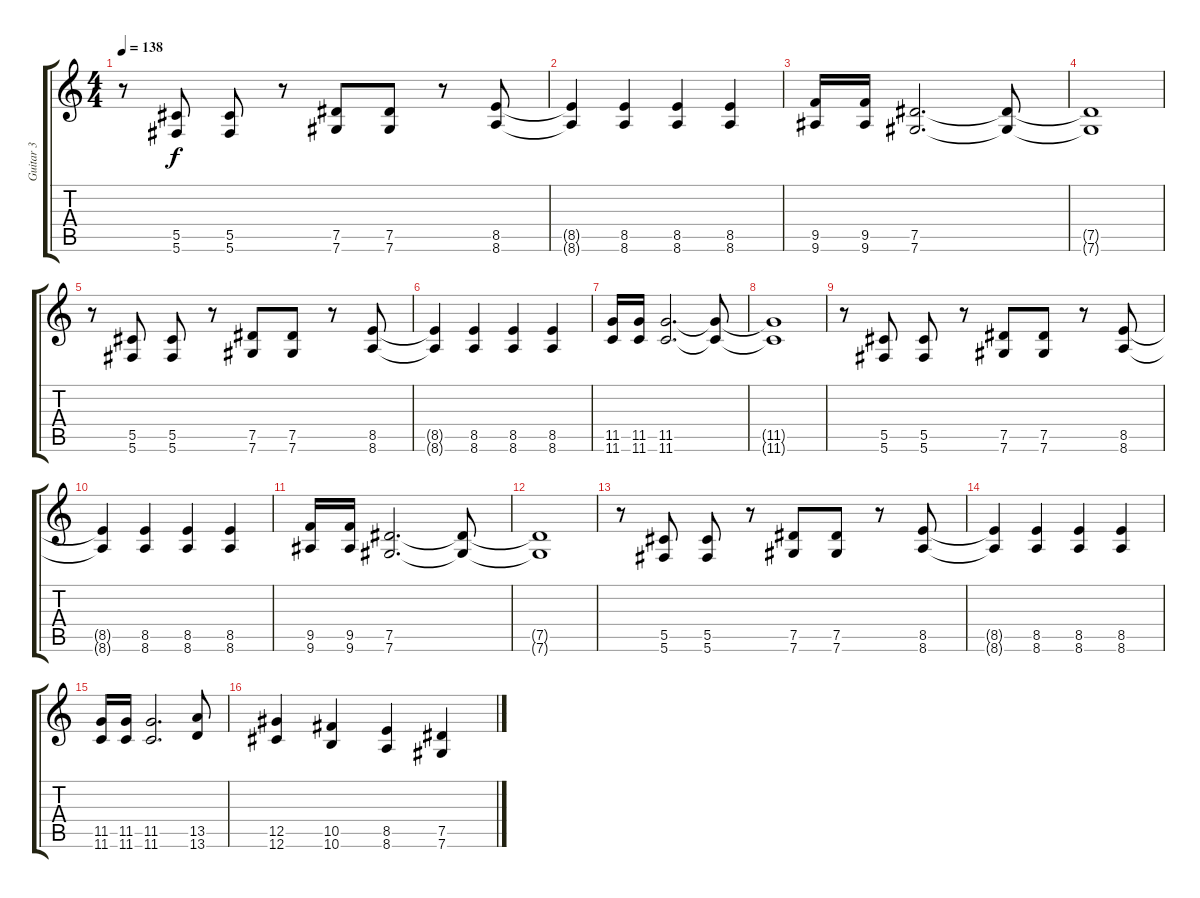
\track ("Guitar 3" "Guitar 3") {instrument electricguitarclean}
\staff {score tabs}
\tuning (Eb4 Bb3 Gb3 Db3 Ab2 Db2) {hide}
\ts (4 4)
\tempo 138
\clef g2
\ks c
r.8{dy f volume 12 instrument overdrivenguitar} (5.5 5.6).8 (5.5 5.6).8 r.8 (7.5 7.6).8 (7.5 7.6).8 r.8 (8.5 8.6).8 |
(8.5{t} 8.6{t}).4 (8.5 8.6).4 (8.5 8.6).4 (8.5 8.6).4 |
(9.5 9.6).16 (9.5 9.6).16 (7.5 7.6).2{d} (7.5{t} 7.6{t}).8 |
(7.5{t} 7.6{t}).1 |
r.8 (5.5 5.6).8 (5.5 5.6).8 r.8 (7.5 7.6).8 (7.5 7.6).8 r.8 (8.5 8.6).8 |
(8.5{t} 8.6{t}).4 (8.5 8.6).4 (8.5 8.6).4 (8.5 8.6).4 |
(11.5 11.6).16 (11.5 11.6).16 (11.5 11.6).2{d} (11.5{t} 11.6{t}).8 |
(11.5{t} 11.6{t}).1 |
r.8 (5.5 5.6).8 (5.5 5.6).8 r.8 (7.5 7.6).8 (7.5 7.6).8 r.8 (8.5 8.6).8 |
(8.5{t} 8.6{t}).4 (8.5 8.6).4 (8.5 8.6).4 (8.5 8.6).4 |
(9.5 9.6).16 (9.5 9.6).16 (7.5 7.6).2{d} (7.5{t} 7.6{t}).8 |
(7.5{t} 7.6{t}).1 |
r.8 (5.5 5.6).8 (5.5 5.6).8 r.8 (7.5 7.6).8 (7.5 7.6).8 r.8 (8.5 8.6).8 |
(8.5{t} 8.6{t}).4 (8.5 8.6).4 (8.5 8.6).4 (8.5 8.6).4 |
(11.5 11.6).16 (11.5 11.6).16 (11.5 11.6).2{d} (13.5 13.6).8 |
(12.5 12.6).4 (10.5 10.6).4 (8.5 8.6).4 (7.5 7.6).4
